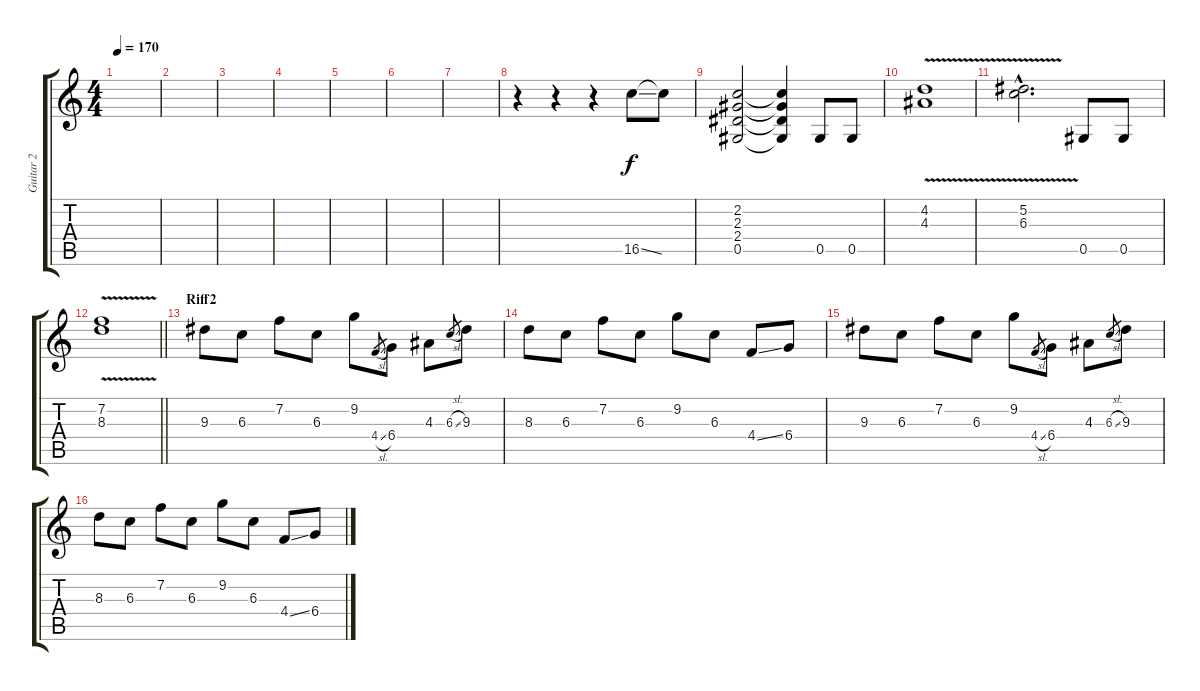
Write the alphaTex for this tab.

\track ("Guitar 2" "Guitar 2") {instrument distortionguitar}
\staff {score tabs}
\tuning (Eb4 Bb3 Gb3 Db3 Ab2 Eb2) {hide}
\ts (4 4)
\tempo 170
\clef g2
\ks c
|
|
|
|
|
|
|
r.4 r.4 r.4 16.5{ss}.8 16.5{t}.8 |
(2.2 2.3 2.4 0.5).2 (2.2{t} 2.3{t} 2.4{t} 0.5{t}).4 0.5.8 0.5.8 |
(4.2{v} 4.3{v}).1 |
(5.2{v hac} 6.3{v hac}).2{d} 0.5.8 0.5.8 |
\barLineRight lightlight
(7.2{v} 8.3{v}).1 |
\section ("" "Riff2")
9.3.8 6.3.8 7.2.8 6.3.8 9.2.8 4.4{sl}.8{gr} 6.4.8 4.3.8 6.3{sl}.8{gr} 9.3.8 |
8.3.8 6.3.8 7.2.8 6.3.8 9.2.8 6.3.8 4.4{ss}.8 6.4.8 |
9.3.8 6.3.8 7.2.8 6.3.8 9.2.8 4.4{sl}.8{gr} 6.4.8 4.3.8 6.3{sl}.8{gr} 9.3.8 |
8.3.8 6.3.8 7.2.8 6.3.8 9.2.8 6.3.8 4.4{ss}.8 6.4.8
